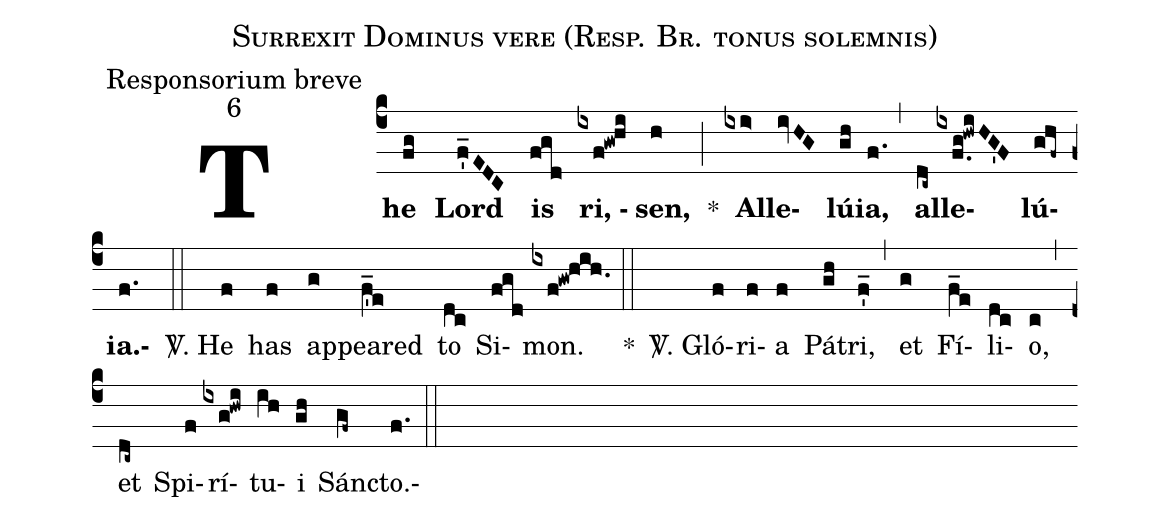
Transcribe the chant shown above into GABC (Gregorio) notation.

name:Surrexit Dominus vere (Resp. Br. tonus solemnis);
office-part:Responsorium breve;
mode:6;
%%
(c4)
<b>The(fg) Lord(f'_EDC) is(fgd) ri, (ixf!gw!hi)sen,(h) *(;) Al(ixi>)le(ivHG)lú(gh)ia,(f.) (,) al(dc~)le(ixf.g!hwiHG'F)lú(ghf~)ia.</b>(f.)(::)

<sp>V/</sp>.
He(f) has(f) ap(g)peared(f'_e) to(dc) Si(fgd)mon.(ixf!gw!hih.) (::) *()

<sp>V/</sp>. Gló(f)ri(f)a(f) Pá(gh)tri,(f'_) (,) et(g) Fí(f_e)li(dc)o,(c) (,) et(dc~) Spi(f)rí(ixg!hwi)tu(ih)i(gh) Sán(gf~)cto.(f.)(::)
